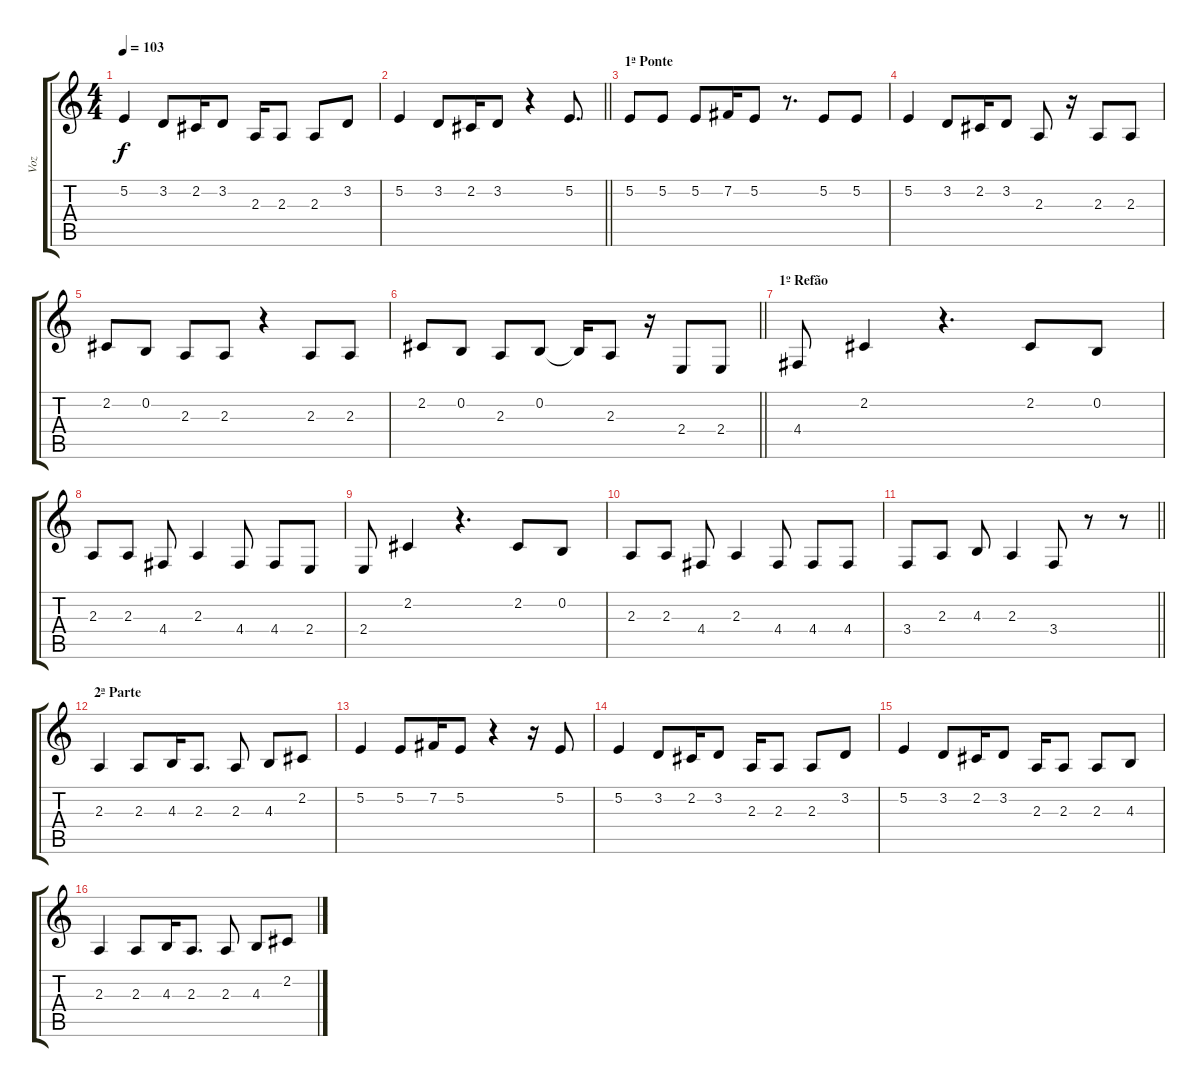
\track ("Voz" "Voz") {instrument lead1square}
\staff {score tabs}
\tuning (E4 B3 G3 D3 A2 E2) {hide}
\ts (4 4)
\tempo 103
\clef g2
\ks c
5.2.4{dy f} 3.2.8 2.2.16 3.2.8 2.3.16 2.3.8 2.3.8 3.2.8 |
\barLineRight lightlight
5.2.4 3.2.8 2.2.16 3.2.8 r.4 5.2.8{d} |
\section ("" "1ª Ponte")
5.2.8 5.2.8 5.2.8 7.2.16 5.2.8 r.8{d} 5.2.8 5.2.8 |
5.2.4 3.2.8 2.2.16 3.2.8 2.3.8 r.16 2.3.8 2.3.8 |
2.2.8 0.2.8 2.3.8 2.3.8 r.4 2.3.8 2.3.8 |
\barLineRight lightlight
2.2.8 0.2.8 2.3.8 0.2.8 0.2{t}.16 2.3.8 r.16 2.4.8 2.4.8 |
\section ("" "1º Refão")
4.4.8 2.2.4 r.4{d} 2.2.8 0.2.8 |
2.3.8 2.3.8 4.4.8 2.3.4 4.4.8 4.4.8 2.4.8 |
2.4.8 2.2.4 r.4{d} 2.2.8 0.2.8 |
2.3.8 2.3.8 4.4.8 2.3.4 4.4.8 4.4.8 4.4.8 |
\barLineRight lightlight
3.4.8 2.3.8 4.3.8 2.3.4 3.4.8 r.8 r.8 |
\section ("" "2ª Parte")
2.3.4 2.3.8 4.3.16 2.3.8{d} 2.3.8 4.3.8 2.2.8 |
5.2.4 5.2.8 7.2.16 5.2.8 r.4 r.16 5.2.8 |
5.2.4 3.2.8 2.2.16 3.2.8 2.3.16 2.3.8 2.3.8 3.2.8 |
5.2.4 3.2.8 2.2.16 3.2.8 2.3.16 2.3.8 2.3.8 4.3.8 |
2.3.4 2.3.8 4.3.16 2.3.8{d} 2.3.8 4.3.8 2.2.8
